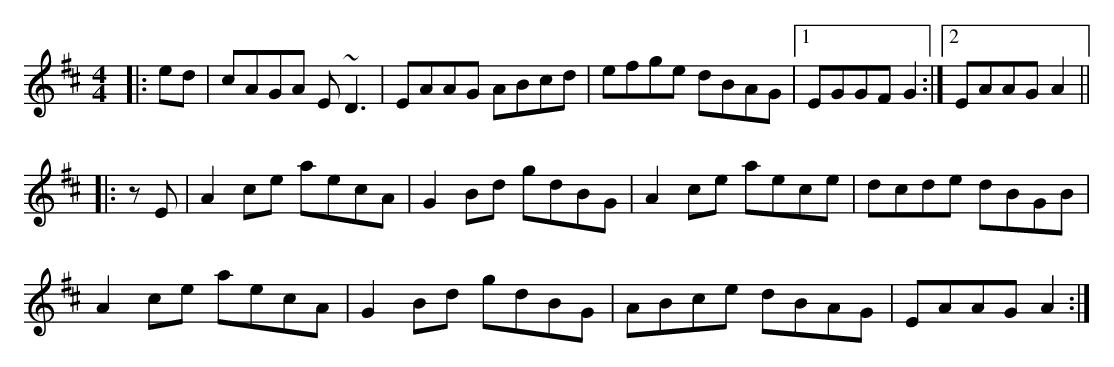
X:1
M:4/4
K:Amix
|:ed|cAGA E~D3|EAAG ABcd|efge dBAG|1 ,3 EGGF G2:|2 ,4 EAAG A2||
|:zE|A2ce aecA|G2Bd gdBG|A2ce aece|dcde dBGB|
A2ce aecA|G2Bd gdBG|ABce dBAG|EAAG A2:|
